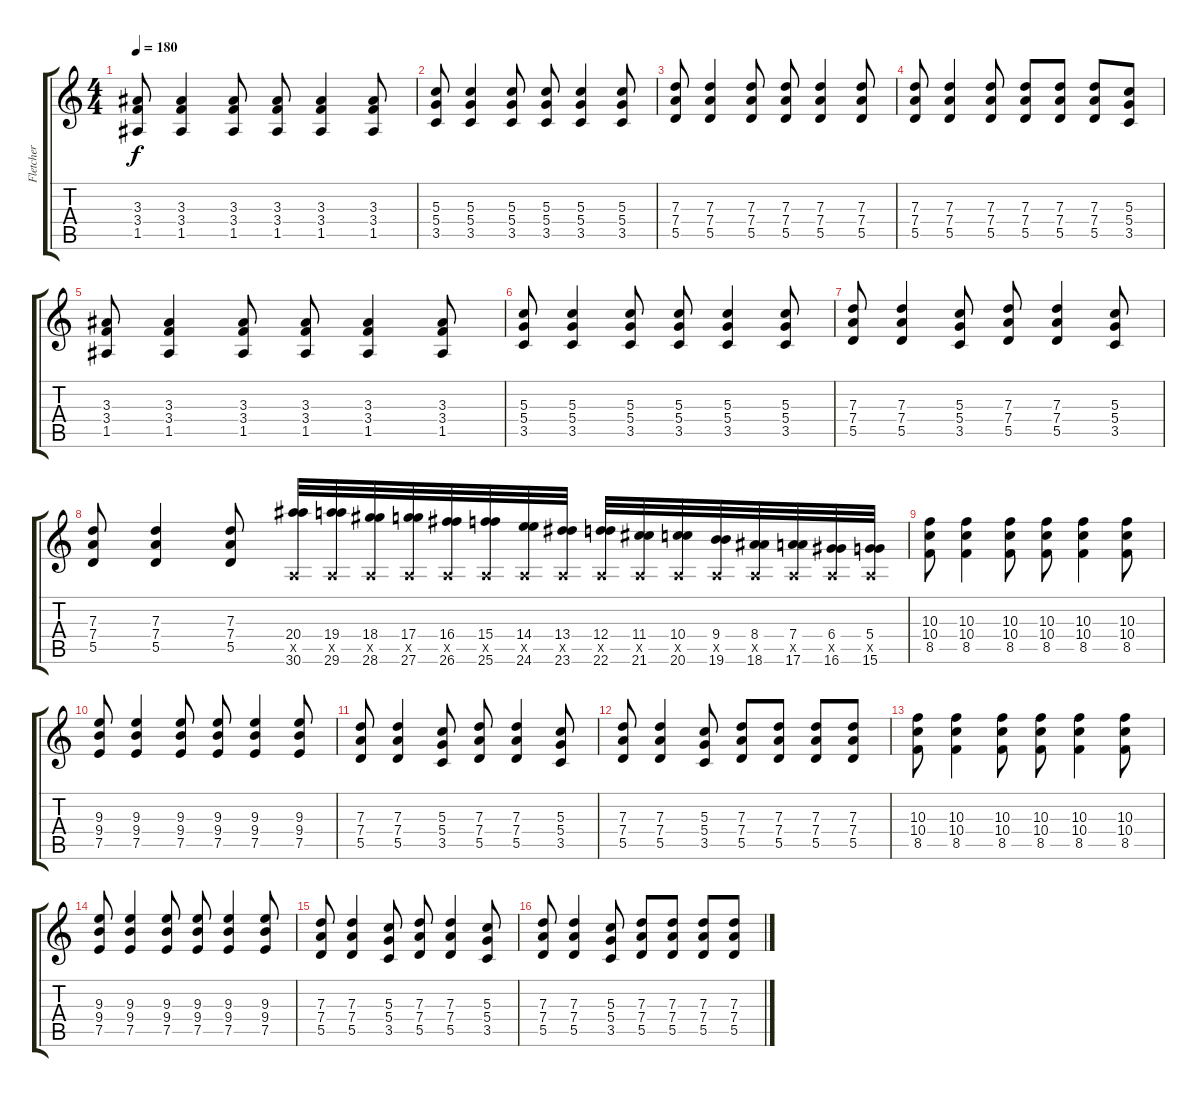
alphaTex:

\track ("Fletcher" "Fletcher") {instrument distortionguitar}
\staff {score tabs}
\tuning (E4 B3 G3 D3 A2 E2) {hide}
\ts (4 4)
\tempo 180
\clef g2
\ks c
(3.3 3.4 1.5).8{dy f} (3.3 3.4 1.5).4 (3.3 3.4 1.5).8 (3.3 3.4 1.5).8 (3.3 3.4 1.5).4 (3.3 3.4 1.5).8 |
(5.3 5.4 3.5).8 (5.3 5.4 3.5).4 (5.3 5.4 3.5).8 (5.3 5.4 3.5).8 (5.3 5.4 3.5).4 (5.3 5.4 3.5).8 |
(7.3 7.4 5.5).8 (7.3 7.4 5.5).4 (7.3 7.4 5.5).8 (7.3 7.4 5.5).8 (7.3 7.4 5.5).4 (7.3 7.4 5.5).8 |
(7.3 7.4 5.5).8 (7.3 7.4 5.5).4 (7.3 7.4 5.5).8 (7.3 7.4 5.5).8 (7.3 7.4 5.5).8 (7.3 7.4 5.5).8 (5.3 5.4 3.5).8 |
(3.3 3.4 1.5).8 (3.3 3.4 1.5).4 (3.3 3.4 1.5).8 (3.3 3.4 1.5).8 (3.3 3.4 1.5).4 (3.3 3.4 1.5).8 |
(5.3 5.4 3.5).8 (5.3 5.4 3.5).4 (5.3 5.4 3.5).8 (5.3 5.4 3.5).8 (5.3 5.4 3.5).4 (5.3 5.4 3.5).8 |
(7.3 7.4 5.5).8 (7.3 7.4 5.5).4 (5.3 5.4 3.5).8 (7.3 7.4 5.5).8 (7.3 7.4 5.5).4 (5.3 5.4 3.5).8 |
(7.3 7.4 5.5).8 (7.3 7.4 5.5).4 (7.3 7.4 5.5).8 (20.4 0.5{x} 30.6).32 (19.4 0.5{x} 29.6).32 (18.4 0.5{x} 28.6).32 (17.4 0.5{x} 27.6).32 (16.4 0.5{x} 26.6).32 (15.4 0.5{x} 25.6).32 (14.4 0.5{x} 24.6).32 (13.4 0.5{x} 23.6).32 (12.4 0.5{x} 22.6).32 (11.4 0.5{x} 21.6).32 (10.4 0.5{x} 20.6).32 (9.4 0.5{x} 19.6).32 (8.4 0.5{x} 18.6).32 (7.4 0.5{x} 17.6).32 (6.4 0.5{x} 16.6).32 (5.4 0.5{x} 15.6).32 |
(10.3 10.4 8.5).8 (10.3 10.4 8.5).4 (10.3 10.4 8.5).8 (10.3 10.4 8.5).8 (10.3 10.4 8.5).4 (10.3 10.4 8.5).8 |
(9.3 9.4 7.5).8 (9.3 9.4 7.5).4 (9.3 9.4 7.5).8 (9.3 9.4 7.5).8 (9.3 9.4 7.5).4 (9.3 9.4 7.5).8 |
(7.3 7.4 5.5).8 (7.3 7.4 5.5).4 (5.3 5.4 3.5).8 (7.3 7.4 5.5).8 (7.3 7.4 5.5).4 (5.3 5.4 3.5).8 |
(7.3 7.4 5.5).8 (7.3 7.4 5.5).4 (5.3 5.4 3.5).8 (7.3 7.4 5.5).8 (7.3 7.4 5.5).8 (7.3 7.4 5.5).8 (7.3 7.4 5.5).8 |
(10.3 10.4 8.5).8 (10.3 10.4 8.5).4 (10.3 10.4 8.5).8 (10.3 10.4 8.5).8 (10.3 10.4 8.5).4 (10.3 10.4 8.5).8 |
(9.3 9.4 7.5).8 (9.3 9.4 7.5).4 (9.3 9.4 7.5).8 (9.3 9.4 7.5).8 (9.3 9.4 7.5).4 (9.3 9.4 7.5).8 |
(7.3 7.4 5.5).8 (7.3 7.4 5.5).4 (5.3 5.4 3.5).8 (7.3 7.4 5.5).8 (7.3 7.4 5.5).4 (5.3 5.4 3.5).8 |
(7.3 7.4 5.5).8 (7.3 7.4 5.5).4 (5.3 5.4 3.5).8 (7.3 7.4 5.5).8 (7.3 7.4 5.5).8 (7.3 7.4 5.5).8 (7.3 7.4 5.5).8
